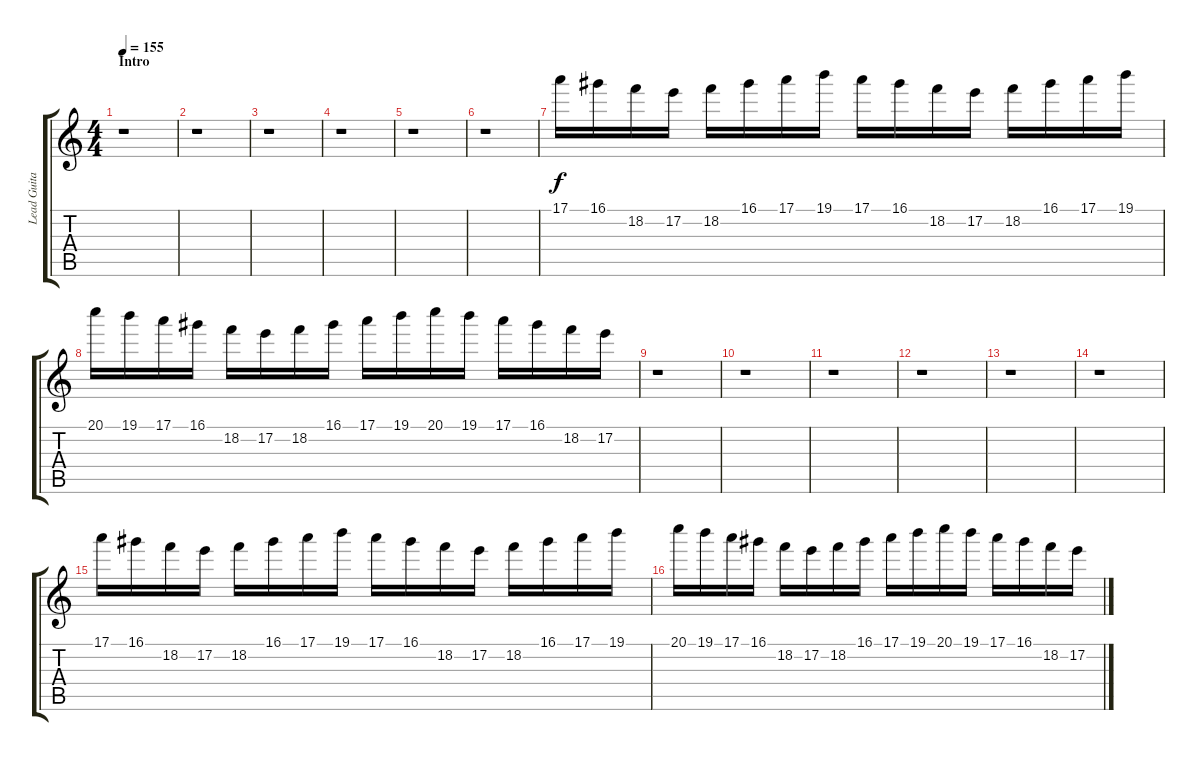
\track ("Lead Guitar II" "Lead Guita") {instrument overdrivenguitar}
\staff {score tabs}
\tuning (E4 B3 G3 D3 A2 E2) {hide}
\ts (4 4)
\section ("" "Intro")
\tempo 155
\clef g2
\ks c
r.1{dy f instrument overdrivenguitar} |
r.1 |
r.1 |
r.1 |
r.1 |
r.1 |
17.1.16 16.1.16 18.2.16 17.2.16 18.2.16 16.1.16 17.1.16 19.1.16 17.1.16 16.1.16 18.2.16 17.2.16 18.2.16 16.1.16 17.1.16 19.1.16 |
20.1.16 19.1.16 17.1.16 16.1.16 18.2.16 17.2.16 18.2.16 16.1.16 17.1.16 19.1.16 20.1.16 19.1.16 17.1.16 16.1.16 18.2.16 17.2.16 |
r.1 |
r.1 |
r.1 |
r.1 |
r.1 |
r.1 |
17.1.16 16.1.16 18.2.16 17.2.16 18.2.16 16.1.16 17.1.16 19.1.16 17.1.16 16.1.16 18.2.16 17.2.16 18.2.16 16.1.16 17.1.16 19.1.16 |
20.1.16 19.1.16 17.1.16 16.1.16 18.2.16 17.2.16 18.2.16 16.1.16 17.1.16 19.1.16 20.1.16 19.1.16 17.1.16 16.1.16 18.2.16 17.2.16
